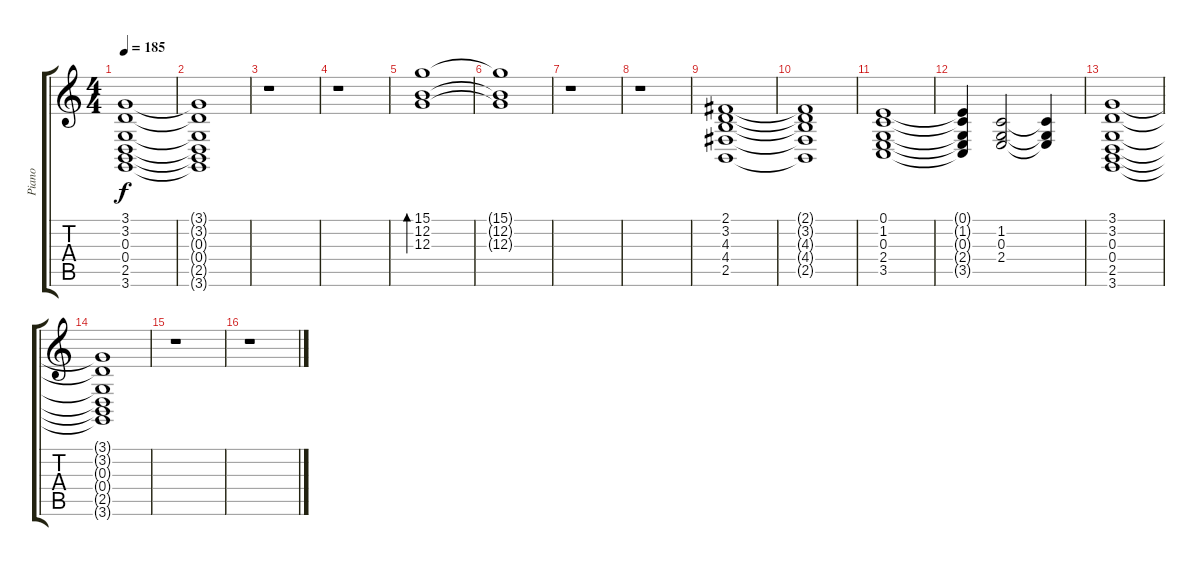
\track ("Piano" "Piano") {instrument acousticgrandpiano}
\staff {score tabs}
\tuning (E4 B3 G3 D3 A2 E2) {hide}
\ts (4 4)
\tempo 185
\clef g2
\ks c
(3.1 3.2 0.3 0.4 2.5 3.6).1{dy f} |
(3.1{t} 3.2{t} 0.3{t} 0.4{t} 2.5{t} 3.6{t}).1 |
r.1 |
r.1 |
(15.1 12.2 12.3).1{bd 480} |
(15.1{t} 12.2{t} 12.3{t}).1 |
r.1 |
r.1 |
(2.1 3.2 4.3 4.4 2.5).1 |
(2.1{t} 3.2{t} 4.3{t} 4.4{t} 2.5{t}).1 |
(0.1 1.2 0.3 2.4 3.5).1 |
(0.1{t} 1.2{t} 0.3{t} 2.4{t} 3.5{t}).4 (1.2 0.3 2.4).2 (1.2{t} 0.3{t} 2.4{t}).4 |
(3.1 3.2 0.3 0.4 2.5 3.6).1 |
(3.1{t} 3.2{t} 0.3{t} 0.4{t} 2.5{t} 3.6{t}).1 |
r.1 |
r.1
